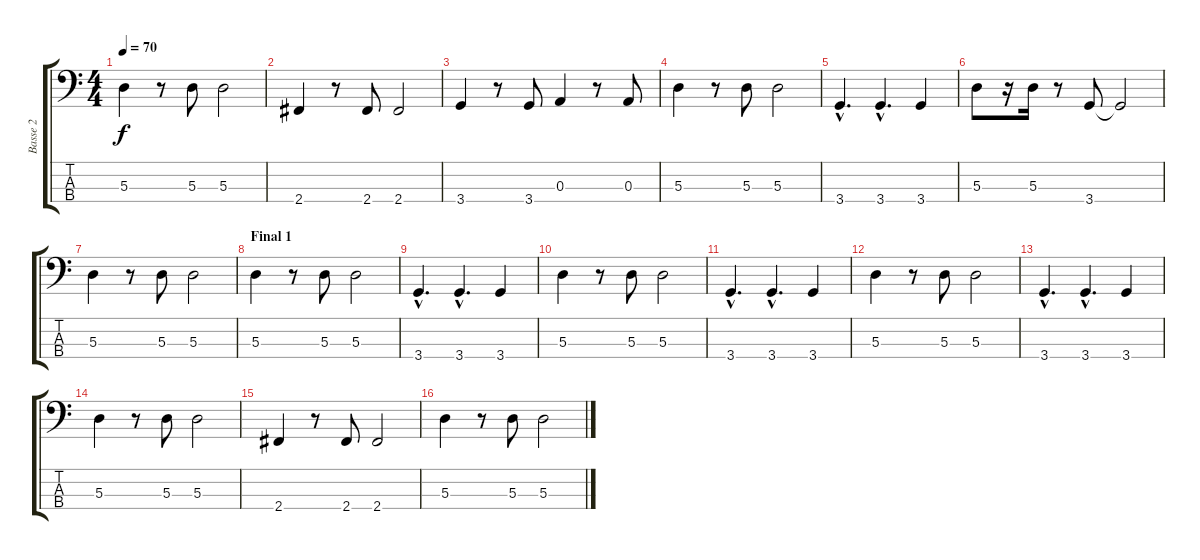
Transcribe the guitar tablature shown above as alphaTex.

\track ("Basse 2" "Basse 2") {instrument fretlessbass}
\staff {score tabs}
\tuning (G2 D2 A1 E1) {hide}
\ts (4 4)
\tempo 70
\clef f4
\ks c
5.3.4{dy f} r.8 5.3.8 5.3.2 |
2.4.4 r.8 2.4.8 2.4.2 |
3.4.4 r.8 3.4.8 0.3.4 r.8 0.3.8 |
5.3.4 r.8 5.3.8 5.3.2 |
3.4{hac}.4{d} 3.4{hac}.4{d} 3.4.4 |
5.3.8 r.16 5.3.16 r.8 3.4.8 3.4{t}.2 |
5.3.4 r.8 5.3.8 5.3.2 |
\section ("" "Final 1")
5.3.4 r.8 5.3.8 5.3.2 |
3.4{hac}.4{d} 3.4{hac}.4{d} 3.4.4 |
5.3.4 r.8 5.3.8 5.3.2 |
3.4{hac}.4{d} 3.4{hac}.4{d} 3.4.4 |
5.3.4 r.8 5.3.8 5.3.2 |
3.4{hac}.4{d} 3.4{hac}.4{d} 3.4.4 |
5.3.4 r.8 5.3.8 5.3.2 |
2.4.4 r.8 2.4.8 2.4.2 |
5.3.4 r.8 5.3.8 5.3.2
